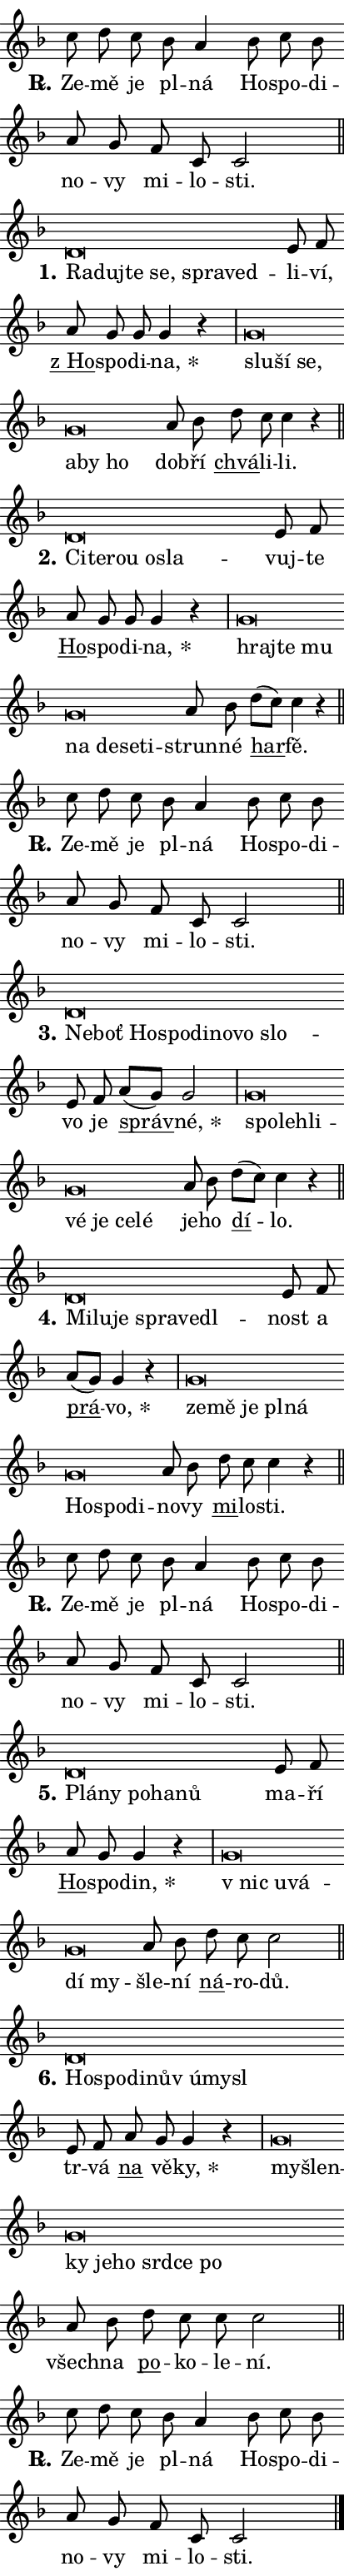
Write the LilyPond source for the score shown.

\version "2.22.1"
\header { tagline = "" }
\paper {
  indent = 0\cm
  top-margin = 0\cm
  right-margin = 0\cm
  bottom-margin = 0\cm
  left-margin = 0\cm
  paper-width = 7\cm
  page-breaking = #ly:one-page-breaking
  system-system-spacing.basic-distance = #11
  score-system-spacing.basic-distance = #11
  ragged-last = ##f
}


%% Author: Thomas Morley
%% https://lists.gnu.org/archive/html/lilypond-user/2020-05/msg00002.html
#(define (line-position grob)
"Returns position of @var[grob} in current system:
   @code{'start}, if at first time-step
   @code{'end}, if at last time-step
   @code{'middle} otherwise
"
  (let* ((col (ly:item-get-column grob))
         (ln (ly:grob-object col 'left-neighbor))
         (rn (ly:grob-object col 'right-neighbor))
         (col-to-check-left (if (ly:grob? ln) ln col))
         (col-to-check-right (if (ly:grob? rn) rn col))
         (break-dir-left
           (and
             (ly:grob-property col-to-check-left 'non-musical #f)
             (ly:item-break-dir col-to-check-left)))
         (break-dir-right
           (and
             (ly:grob-property col-to-check-right 'non-musical #f)
             (ly:item-break-dir col-to-check-right))))
        (cond ((eqv? 1 break-dir-left) 'start)
              ((eqv? -1 break-dir-right) 'end)
              (else 'middle))))

#(define (tranparent-at-line-position vctor)
  (lambda (grob)
  "Relying on @code{line-position} select the relevant enry from @var{vctor}.
Used to determine transparency,"
    (case (line-position grob)
      ((end) (not (vector-ref vctor 0)))
      ((middle) (not (vector-ref vctor 1)))
      ((start) (not (vector-ref vctor 2))))))

noteHeadBreakVisibility =
#(define-music-function (break-visibility)(vector?)
"Makes @code{NoteHead}s transparent relying on @var{break-visibility}"
#{
  \override NoteHead.transparent =
    #(tranparent-at-line-position break-visibility)
#})

#(define delete-ledgers-for-transparent-note-heads
  (lambda (grob)
    "Reads whether a @code{NoteHead} is transparent.
If so this @code{NoteHead} is removed from @code{'note-heads} from
@var{grob}, which is supposed to be @code{LedgerLineSpanner}.
As a result ledgers are not printed for this @code{NoteHead}"
    (let* ((nhds-array (ly:grob-object grob 'note-heads))
           (nhds-list
             (if (ly:grob-array? nhds-array)
                 (ly:grob-array->list nhds-array)
                 '()))
           ;; Relies on the transparent-property being done before
           ;; Staff.LedgerLineSpanner.after-line-breaking is executed.
           ;; This is fragile ...
           (to-keep
             (remove
               (lambda (nhd)
                 (ly:grob-property nhd 'transparent #f))
               nhds-list)))
      ;; TODO find a better method to iterate over grob-arrays, similiar
      ;; to filter/remove etc for lists
      ;; For now rebuilt from scratch
      (set! (ly:grob-object grob 'note-heads)  '())
      (for-each
        (lambda (nhd)
          (ly:pointer-group-interface::add-grob grob 'note-heads nhd))
        to-keep))))

hideNotes = {
  \noteHeadBreakVisibility #begin-of-line-visible
}
unHideNotes = {
  \noteHeadBreakVisibility #all-visible
}

% work-around for resetting accidentals
% https://lilypond.org/doc/v2.23/Documentation/notation/displaying-rhythms#unmetered-music
cadenzaMeasure = {
  \cadenzaOff
  \partial 1024 s1024
  \cadenzaOn
}

#(define-markup-command (accent layout props text) (markup?)
  "Underline accented syllable"
  (interpret-markup layout props
    #{\markup \override #'(offset . 4.3) \underline { #text }#}))

responsum = \markup \concat {
  "R" \hspace #-1.05 \path #0.1 #'((moveto 0 0.07) (lineto 0.9 0.8)) \hspace #0.05 "."
}

\layout {
    \context {
        \Staff
        \remove "Time_signature_engraver"
        \override LedgerLineSpanner.after-line-breaking = #delete-ledgers-for-transparent-note-heads
    }
    \context {
        \Voice {
            \override NoteHead.output-attributes = #'((class . "notehead"))
            \override Hairpin.height = #0.55
        }
    }
    \context {
        \Lyrics {
            \override StanzaNumber.output-attributes = #'((class . "stanzanumber"))
            \override LyricSpace.minimum-distance = #0.9
            \override LyricText.font-name = #"TeX Gyre Schola"
            \override LyricText.font-size = 1
            \override StanzaNumber.font-name = #"TeX Gyre Schola Bold"
            \override StanzaNumber.font-size = 1
        }
    }
}

% magnetic-lyrics.ily
%
%   written by
%     Jean Abou Samra <jean@abou-samra.fr>
%     Werner Lemberg <wl@gnu.org>
%
%   adapted by
%     Jiri Hon <jiri.hon@gmail.com>
%
% Version 2022-Apr-15

% https://www.mail-archive.com/lilypond-user@gnu.org/msg149350.html

#(define (Left_hyphen_pointer_engraver context)
   "Collect syllable-hyphen-syllable occurrences in lyrics and store
them in properties.  This engraver only looks to the left.  For
example, if the lyrics input is @code{foo -- bar}, it does the
following.

@itemize @bullet
@item
Set the @code{text} property of the @code{LyricHyphen} grob between
@q{foo} and @q{bar} to @code{foo}.

@item
Set the @code{left-hyphen} property of the @code{LyricText} grob with
text @q{foo} to the @code{LyricHyphen} grob between @q{foo} and
@q{bar}.
@end itemize

Use this auxiliary engraver in combination with the
@code{lyric-@/text::@/apply-@/magnetic-@/offset!} hook."
   (let ((hyphen #f)
         (text #f))
     (make-engraver
      (acknowledgers
       ((lyric-syllable-interface engraver grob source-engraver)
        (set! text grob)))
      (end-acknowledgers
       ((lyric-hyphen-interface engraver grob source-engraver)
        ;(when (not (grob::has-interface grob 'lyric-space-interface))
          (set! hyphen grob)));)
      ((stop-translation-timestep engraver)
       (when (and text hyphen)
         (ly:grob-set-object! text 'left-hyphen hyphen))
       (set! text #f)
       (set! hyphen #f)))))

#(define (lyric-text::apply-magnetic-offset! grob)
   "If the space between two syllables is less than the value in
property @code{LyricText@/.details@/.squash-threshold}, move the right
syllable to the left so that it gets concatenated with the left
syllable.

Use this function as a hook for
@code{LyricText@/.after-@/line-@/breaking} if the
@code{Left_@/hyphen_@/pointer_@/engraver} is active."
   (let ((hyphen (ly:grob-object grob 'left-hyphen #f)))
     (when hyphen
       (let ((left-text (ly:spanner-bound hyphen LEFT)))
         (when (grob::has-interface left-text 'lyric-syllable-interface)
           (let* ((common (ly:grob-common-refpoint grob left-text X))
                  (this-x-ext (ly:grob-extent grob common X))
                  (left-x-ext
                   (begin
                     ;; Trigger magnetism for left-text.
                     (ly:grob-property left-text 'after-line-breaking)
                     (ly:grob-extent left-text common X)))
                  ;; `delta` is the gap width between two syllables.
                  (delta (- (interval-start this-x-ext)
                            (interval-end left-x-ext)))
                  (details (ly:grob-property grob 'details))
                  (threshold (assoc-get 'squash-threshold details 0.2)))
             (when (< delta threshold)
               (let* (;; We have to manipulate the input text so that
                      ;; ligatures crossing syllable boundaries are not
                      ;; disabled.  For languages based on the Latin
                      ;; script this is essentially a beautification.
                      ;; However, for non-Western scripts it can be a
                      ;; necessity.
                      (lt (ly:grob-property left-text 'text))
                      (rt (ly:grob-property grob 'text))
                      (is-space (grob::has-interface hyphen 'lyric-space-interface))
                      (space (if is-space " " ""))
                      (space-markup (grob-interpret-markup grob " "))
                      (space-size (interval-length (ly:stencil-extent space-markup X)))
                      (extra-delta (if is-space space-size 0))
                      ;; Append new syllable.
                      (ltrt-space (if (and (string? lt) (string? rt))
                                (string-append lt space rt)
                                (make-concat-markup (list lt space rt))))
                      ;; Right-align `ltrt` to the right side.
                      (ltrt-space-markup (grob-interpret-markup
                               grob
                               (make-translate-markup
                                (cons (interval-length this-x-ext) 0)
                                (make-right-align-markup ltrt-space)))))
                 (begin
                   ;; Don't print `left-text`.
                   (ly:grob-set-property! left-text 'stencil #f)
                   ;; Set text and stencil (which holds all collected
                   ;; syllables so far) and shift it to the left.
                   (ly:grob-set-property! grob 'text ltrt-space)
                   (ly:grob-set-property! grob 'stencil ltrt-space-markup)
                   (ly:grob-translate-axis! grob (- (- delta extra-delta)) X))))))))))


#(define (lyric-hyphen::displace-bounds-first grob)
   ;; Make very sure this callback isn't triggered too early.
   (let ((left (ly:spanner-bound grob LEFT))
         (right (ly:spanner-bound grob RIGHT)))
     (ly:grob-property left 'after-line-breaking)
     (ly:grob-property right 'after-line-breaking)
     (ly:lyric-hyphen::print grob)))

squashThreshold = #0.4

\layout {
  \context {
    \Lyrics
    \consists #Left_hyphen_pointer_engraver
    \override LyricText.after-line-breaking =
      #lyric-text::apply-magnetic-offset!
    \override LyricHyphen.stencil = #lyric-hyphen::displace-bounds-first
    \override LyricText.details.squash-threshold = \squashThreshold
    \override LyricHyphen.minimum-distance = 0
    \override LyricHyphen.minimum-length = \squashThreshold
  }
}

squash = \override LyricText.details.squash-threshold = 9999
unSquash = \override LyricText.details.squash-threshold = \squashThreshold

left = \override LyricText.self-alignment-X = #LEFT
unLeft = \revert LyricText.self-alignment-X

starOffset = #(lambda (grob) 
                (let ((x_offset (ly:self-alignment-interface::aligned-on-x-parent grob)))
                  (if (= x_offset 0) 0 (+ x_offset 1.2))))

star = #(define-music-function (syllable)(string?)
"Append star separator at the end of a syllable"
#{
  \once \override LyricText.X-offset = #starOffset
  \lyricmode { \markup {
    #syllable
    \override #'((font-name . "TeX Gyre Schola Bold")) \hspace #0.2 \lower #0.65 \larger "*"
  } }
#})

starAccent = #(define-music-function (syllable)(string?)
"Append star separator at the end of a syllable and make accent"
#{
  \once \override LyricText.X-offset = #starOffset
  \lyricmode { \markup {
    \accent #syllable
    \override #'((font-name . "TeX Gyre Schola Bold")) \hspace #0.2 \lower #0.65 \larger "*"
  } }
#})

breath = #(define-music-function (syllable)(string?)
"Append breathing indicator at the end of a syllable"
#{
  \lyricmode { \markup { #syllable "+" } }
#})

optionalBreath = #(define-music-function (syllable)(string?)
"Append optional breathing indicator at the end of a syllable"
#{
  \lyricmode { \markup { #syllable "(+)" } }
#})


\score {
    <<
        \new Voice = "melody" { \cadenzaOn \key f \major \relative { c''8 d c bes a4 \bar "" bes8 c bes \bar "" a g \bar "" f c c2 \cadenzaMeasure \bar "||" \break }
\relative { d'\breve*1/16 \hideNotes \breve*1/16 \bar "" \breve*1/16 \bar "" \breve*1/16 \bar "" \breve*1/16 \breve*1/16 \bar "" \unHideNotes e8 f \bar "" a g g g4 r \cadenzaMeasure \bar "|" g\breve*1/16 \hideNotes \breve*1/16 \bar "" \breve*1/16 \bar "" \breve*1/16 \bar "" \breve*1/16 \breve*1/16 \bar "" \unHideNotes a8 bes \bar "" d c c4 r \cadenzaMeasure \bar "||" \break }
\relative { d'\breve*1/16 \hideNotes \breve*1/16 \bar "" \breve*1/16 \bar "" \breve*1/16 \breve*1/16 \bar "" \unHideNotes e8 f \bar "" a g g g4 r \cadenzaMeasure \bar "|" g\breve*1/16 \hideNotes \breve*1/16 \bar "" \breve*1/16 \bar "" \breve*1/16 \bar "" \breve*1/16 \bar "" \breve*1/16 \breve*1/16 \bar "" \unHideNotes a8 bes \bar "" d[( c)] c4 r \cadenzaMeasure \bar "||" \break }
\relative { c''8 d c bes a4 \bar "" bes8 c bes \bar "" a g \bar "" f c c2 \cadenzaMeasure \bar "||" \break }
\relative { d'\breve*1/16 \hideNotes \breve*1/16 \bar "" \breve*1/16 \bar "" \breve*1/16 \bar "" \breve*1/16 \bar "" \breve*1/16 \bar "" \breve*1/16 \breve*1/16 \bar "" \unHideNotes e8 f \bar "" a[( g)] g2 \cadenzaMeasure \bar "|" g\breve*1/16 \hideNotes \breve*1/16 \bar "" \breve*1/16 \bar "" \breve*1/16 \bar "" \breve*1/16 \bar "" \breve*1/16 \breve*1/16 \bar "" \unHideNotes a8 bes \bar "" d[( c)] c4 r \cadenzaMeasure \bar "||" \break }
\relative { d'\breve*1/16 \hideNotes \breve*1/16 \bar "" \breve*1/16 \bar "" \breve*1/16 \bar "" \breve*1/16 \breve*1/16 \bar "" \unHideNotes e8 f \bar "" a[( g)] g4 r \cadenzaMeasure \bar "|" g\breve*1/16 \hideNotes \breve*1/16 \bar "" \breve*1/16 \bar "" \breve*1/16 \bar "" \breve*1/16 \bar "" \breve*1/16 \bar "" \breve*1/16 \breve*1/16 \bar "" \unHideNotes a8 bes \bar "" d c c4 r \cadenzaMeasure \bar "||" \break }
\relative { c''8 d c bes a4 \bar "" bes8 c bes \bar "" a g \bar "" f c c2 \cadenzaMeasure \bar "||" \break }
\relative { d'\breve*1/16 \hideNotes \breve*1/16 \bar "" \breve*1/16 \bar "" \breve*1/16 \breve*1/16 \bar "" \unHideNotes e8 f \bar "" a g g4 r \cadenzaMeasure \bar "|" g\breve*1/16 \hideNotes \breve*1/16 \bar "" \breve*1/16 \bar "" \breve*1/16 \breve*1/16 \bar "" \unHideNotes a8 bes \bar "" d c c2 \cadenzaMeasure \bar "||" \break }
\relative { d'\breve*1/16 \hideNotes \breve*1/16 \bar "" \breve*1/16 \bar "" \breve*1/16 \bar "" \breve*1/16 \bar "" \breve*1/16 \breve*1/16 \bar "" \unHideNotes e8 f \bar "" a g g4 r \cadenzaMeasure \bar "|" g\breve*1/16 \hideNotes \breve*1/16 \bar "" \breve*1/16 \bar "" \breve*1/16 \bar "" \breve*1/16 \bar "" \breve*1/16 \bar "" \breve*1/16 \breve*1/16 \bar "" \unHideNotes a8 bes \bar "" d c c c2 \cadenzaMeasure \bar "||" \break }
\relative { c''8 d c bes a4 \bar "" bes8 c bes \bar "" a g \bar "" f c c2 \cadenzaMeasure \bar "||" \break } \bar "|." }
        \new Lyrics \lyricsto "melody" { \lyricmode { \set stanza = \responsum
Ze -- mě je pl -- ná Ho -- spo -- di -- no -- vy mi -- lo -- sti.
\set stanza = "1."
\left Ra -- \squash duj -- te se, spra -- ved -- \unLeft \unSquash li -- ví, \markup \accent "z Ho" -- spo -- di -- \star na, \left slu -- \squash ší se, a -- by ho \unLeft \unSquash dob -- ří \markup \accent chvá -- li -- li.
\set stanza = "2."
\left Ci -- \squash te -- rou o -- sla -- \unLeft \unSquash vuj -- te \markup \accent Ho -- spo -- di -- \star na, \left hraj -- \squash te mu na de -- se -- ti -- \unLeft \unSquash strun -- né \markup \accent har -- fě.
\set stanza = \responsum
Ze -- mě je pl -- ná Ho -- spo -- di -- no -- vy mi -- lo -- sti.
\set stanza = "3."
\left Ne -- \squash boť Ho -- spo -- di -- no -- vo slo -- \unLeft \unSquash vo je \markup \accent správ -- \star né, \left spo -- \squash leh -- li -- vé je ce -- lé \unLeft \unSquash je -- ho \markup \accent dí -- lo.
\set stanza = "4."
\left Mi -- \squash lu -- je spra -- ve -- dl -- \unLeft \unSquash nost a \markup \accent prá -- \star vo, \left ze -- \squash mě je pl -- ná Ho -- spo -- di -- \unLeft \unSquash no -- vy \markup \accent mi -- lo -- sti.
\set stanza = \responsum
Ze -- mě je pl -- ná Ho -- spo -- di -- no -- vy mi -- lo -- sti.
\set stanza = "5."
\left Plá -- \squash ny po -- ha -- nů \unLeft \unSquash ma -- ří \markup \accent Ho -- spo -- \star din, \left "v nic" \squash u -- vá -- dí my -- \unLeft \unSquash šle -- ní \markup \accent ná -- ro -- dů.
\set stanza = "6."
\left Ho -- \squash spo -- di -- nův ú -- my -- sl \unLeft \unSquash tr -- vá \markup \accent na vě -- \star ky, \left my -- \squash šlen -- ky je -- ho srd -- ce po \unLeft \unSquash všech -- na \markup \accent po -- ko -- le -- ní.
\set stanza = \responsum
Ze -- mě je pl -- ná Ho -- spo -- di -- no -- vy mi -- lo -- sti. } }
    >>
    \layout {}
}
